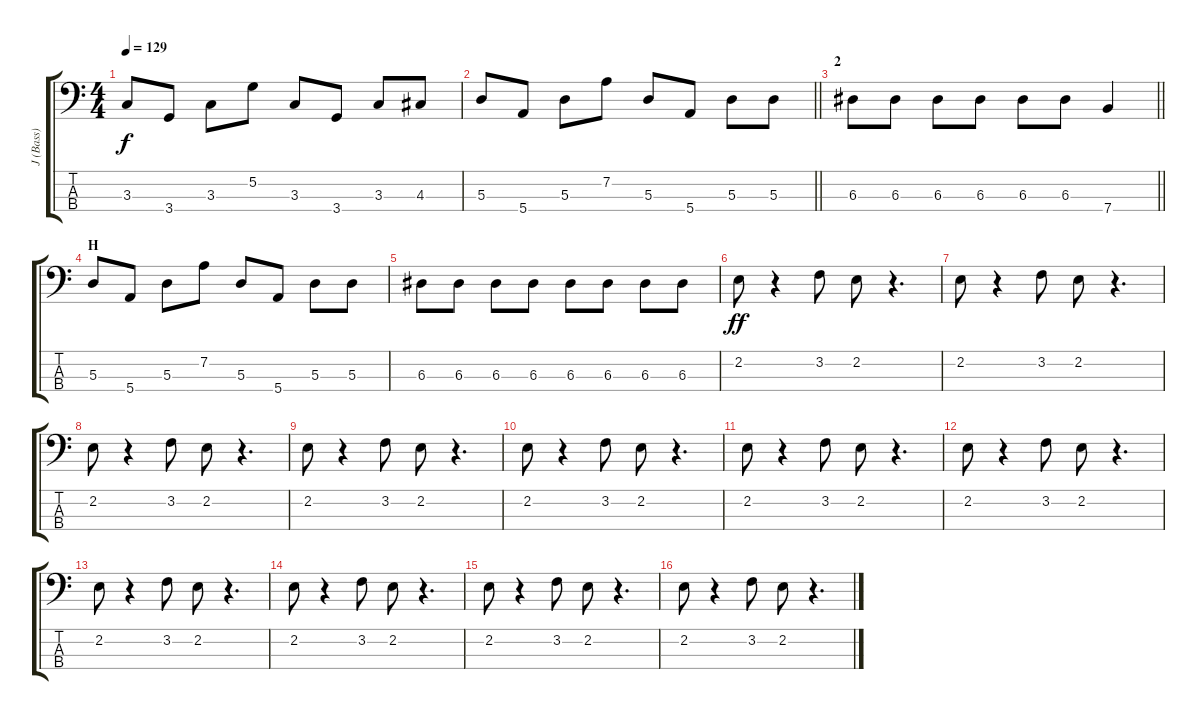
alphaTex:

\track ("J (Bass)" "J (Bass)") {instrument electricbassfinger}
\staff {score tabs}
\tuning (G2 D2 A1 E1) {hide}
\ts (4 4)
\tempo 129
\clef f4
\ks c
3.3.8{dy f} 3.4.8 3.3.8 5.2.8 3.3.8 3.4.8 3.3.8 4.3.8 |
\barLineRight lightlight
5.3.8 5.4.8 5.3.8 7.2.8 5.3.8 5.4.8 5.3.8 5.3.8 |
\section ("" "2")
\barLineRight lightlight
6.3.8 6.3.8 6.3.8 6.3.8 6.3.8 6.3.8 7.4.4 |
\section ("" "H")
5.3.8 5.4.8 5.3.8 7.2.8 5.3.8 5.4.8 5.3.8 5.3.8 |
6.3.8 6.3.8 6.3.8 6.3.8 6.3.8 6.3.8 6.3.8 6.3.8 |
2.2.8{dy ff} r.4 3.2.8 2.2.8 r.4{d} |
2.2.8 r.4 3.2.8 2.2.8 r.4{d} |
2.2.8 r.4 3.2.8 2.2.8 r.4{d} |
2.2.8 r.4 3.2.8 2.2.8 r.4{d} |
2.2.8 r.4 3.2.8 2.2.8 r.4{d} |
2.2.8 r.4 3.2.8 2.2.8 r.4{d} |
2.2.8 r.4 3.2.8 2.2.8 r.4{d} |
2.2.8 r.4 3.2.8 2.2.8 r.4{d} |
2.2.8 r.4 3.2.8 2.2.8 r.4{d} |
2.2.8 r.4 3.2.8 2.2.8 r.4{d} |
2.2.8 r.4 3.2.8 2.2.8 r.4{d}
